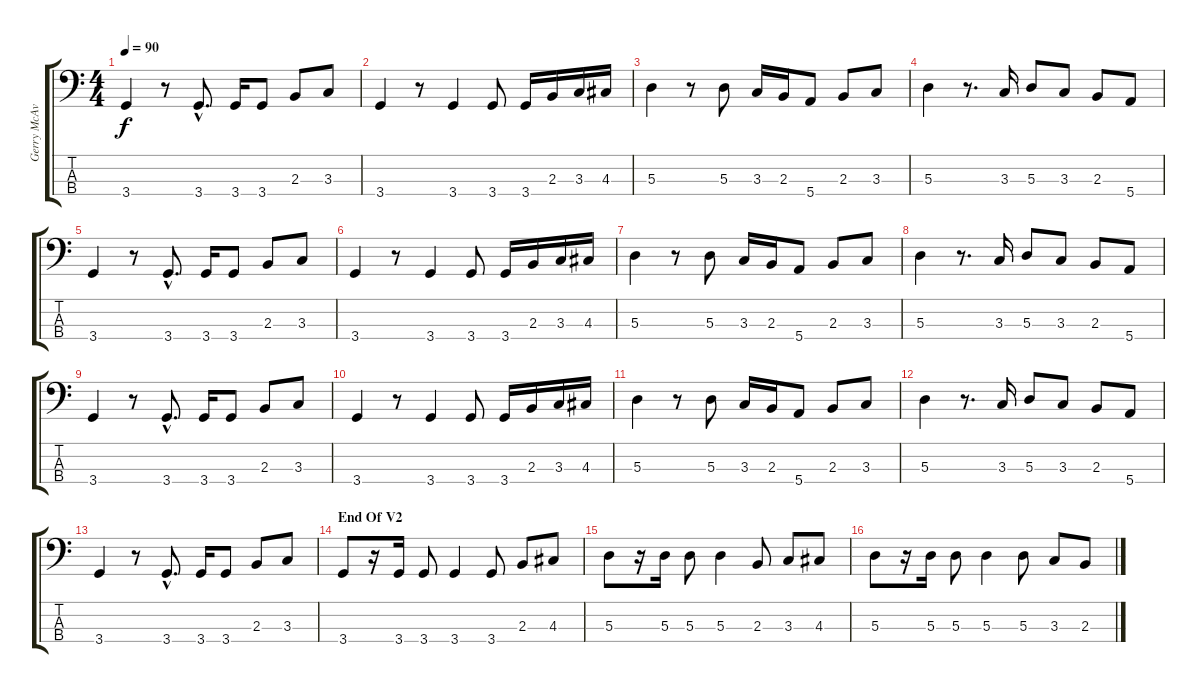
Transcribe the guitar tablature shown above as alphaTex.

\track ("Gerry McAvoy" "Gerry McAv") {instrument electricbasspick}
\staff {score tabs}
\tuning (G2 D2 A1 E1) {hide}
\ts (4 4)
\tempo 90
\clef f4
\ks c
3.4.4{dy f} r.8 3.4{hac}.8{d} 3.4.16 3.4.8 2.3.8 3.3.8 |
3.4.4 r.8 3.4.4 3.4.8 3.4.16 2.3.16 3.3.16 4.3.16 |
5.3.4 r.8 5.3.8 3.3.16 2.3.16 5.4.8 2.3.8 3.3.8 |
5.3.4 r.8{d} 3.3.16 5.3.8 3.3.8 2.3.8 5.4.8 |
3.4.4 r.8 3.4{hac}.8{d} 3.4.16 3.4.8 2.3.8 3.3.8 |
3.4.4 r.8 3.4.4 3.4.8 3.4.16 2.3.16 3.3.16 4.3.16 |
5.3.4 r.8 5.3.8 3.3.16 2.3.16 5.4.8 2.3.8 3.3.8 |
5.3.4 r.8{d} 3.3.16 5.3.8 3.3.8 2.3.8 5.4.8 |
3.4.4 r.8 3.4{hac}.8{d} 3.4.16 3.4.8 2.3.8 3.3.8 |
3.4.4 r.8 3.4.4 3.4.8 3.4.16 2.3.16 3.3.16 4.3.16 |
5.3.4 r.8 5.3.8 3.3.16 2.3.16 5.4.8 2.3.8 3.3.8 |
5.3.4 r.8{d} 3.3.16 5.3.8 3.3.8 2.3.8 5.4.8 |
3.4.4 r.8 3.4{hac}.8{d} 3.4.16 3.4.8 2.3.8 3.3.8 |
\section ("" "End Of V2")
3.4.8 r.16 3.4.16 3.4.8 3.4.4 3.4.8 2.3.8 4.3.8 |
5.3.8 r.16 5.3.16 5.3.8 5.3.4 2.3.8 3.3.8 4.3.8 |
5.3.8 r.16 5.3.16 5.3.8 5.3.4 5.3.8 3.3.8 2.3.8
